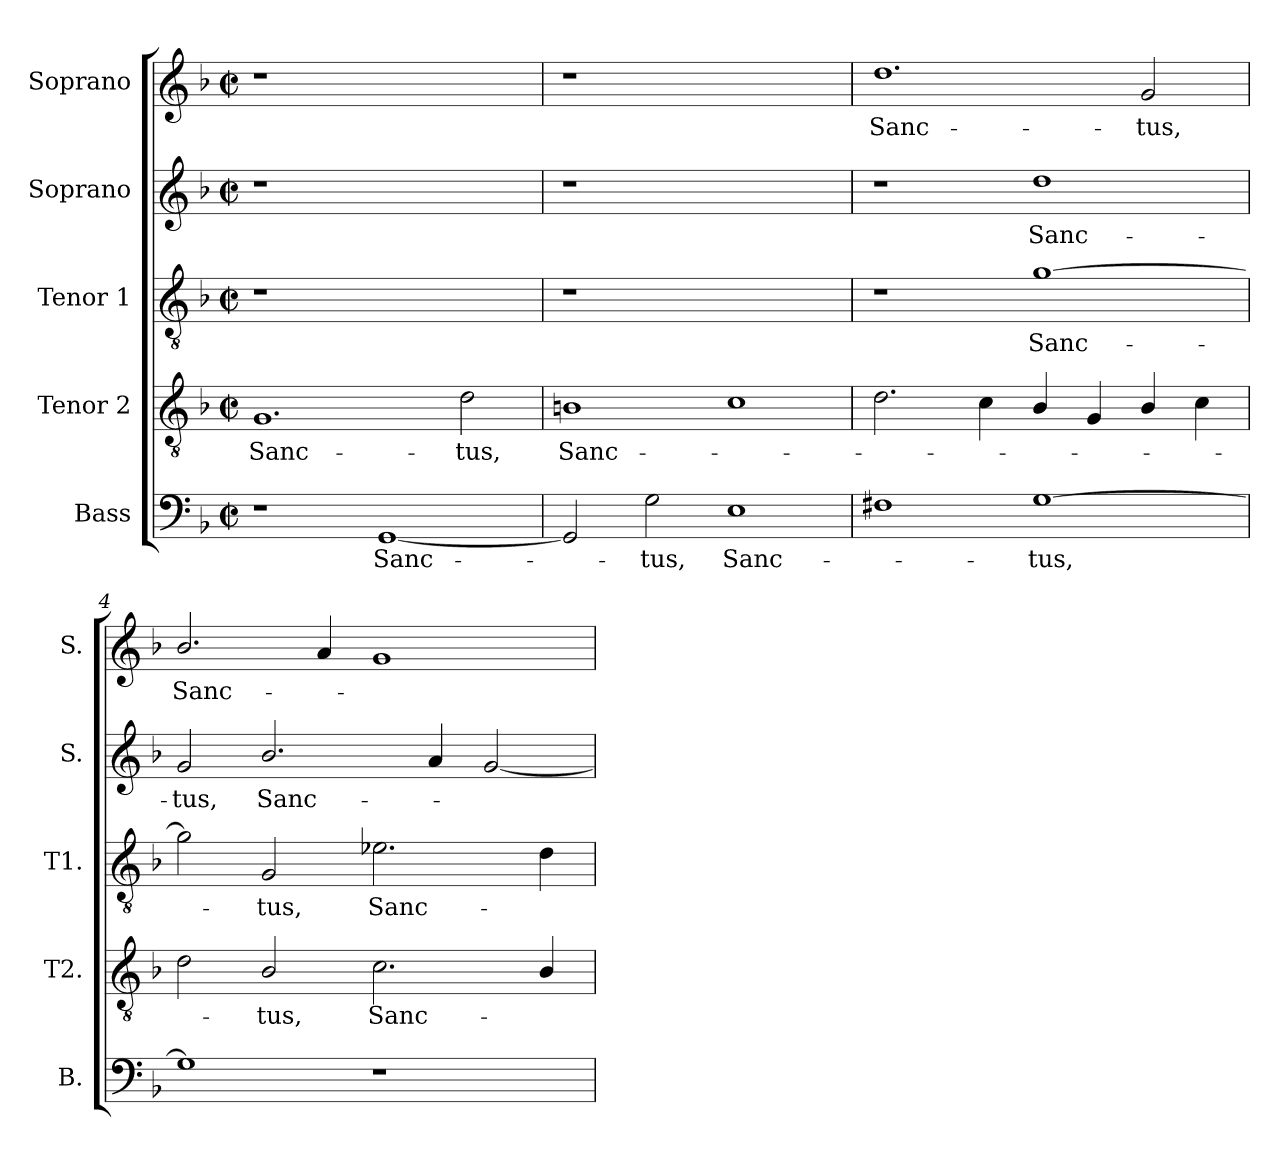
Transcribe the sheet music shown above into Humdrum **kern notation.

**kern	**text	**kern	**text	**kern	**text	**kern	**text	**kern	**text
*part5	*part5	*part4	*part4	*part3	*part3	*part2	*part2	*part1	*part1
*staff5	*staff5	*staff4	*staff4	*staff3	*staff3	*staff2	*staff2	*staff1	*staff1
*I"Bass	*	*I"Tenor 2	*	*I"Tenor 1	*	*I"Soprano	*	*I"Soprano	*
*I'B.	*	*I'T2.	*	*I'T1.	*	*I'S.	*	*I'S.	*
!!LO:PB:g=z
*clefF4	*	*clefGv2	*	*clefGv2	*	*clefG2	*	*clefG2	*
*	*	*ITrd7c12	*	*ITrd7c12	*	*	*	*	*
*k[b-]	*	*k[b-]	*	*k[b-]	*	*k[b-]	*	*k[b-]	*
*F:	*	*F:	*	*F:	*	*F:	*	*F:	*
*M2/2	*	*M2/2	*	*M2/2	*	*M2/2	*	*M2/2	*
*met(c|)	*	*met(c|)	*	*met(c|)	*	*met(c|)	*	*met(c|)	*
=1	=1	=1	=1	=1	=1	=1	=1	=1	=1
!	!	!	!LO:LY:b:color=#000000	!LO:N:vis=1	!	!LO:N:vis=1	!	!LO:N:vis=1	!
1r	.	1.GGi	Sanc-	1r	.	1r	.	1r	.
!	!LO:LY:b:color=#000000	!	!	!	!	!	!	!	!
[<1GGi	Sanc-	.	.	1ryy	.	1ryy	.	1ryy	.
!	!	!	!LO:LY:b:color=#000000	!	!	!	!	!	!
.	.	2Di\	-tus,	.	.	.	.	.	.
=2	=2	=2	=2	=2	=2	=2	=2	=2	=2
!	!	!	!LO:LY:b:color=#000000	!LO:N:vis=1	!	!LO:N:vis=1	!	!LO:N:vis=1	!
2GGi/]	.	1BBni	Sanc-	1r	.	1r	.	1r	.
!	!LO:LY:b:color=#000000	!	!	!	!	!	!	!	!
2Gi\	-tus,	.	.	.	.	.	.	.	.
!	!LO:LY:b:color=#000000	!	!	!	!	!	!	!	!
1Ei	Sanc-	1Ci	.	1ryy	.	1ryy	.	1ryy	.
=3	=3	=3	=3	=3	=3	=3	=3	=3	=3
!	!	!	!	!	!	!	!	!	!LO:LY:b:color=#000000
1F#Xi	.	2.Di\	.	1r	.	1r	.	1.ddi	Sanc-
.	.	4Ci\	.	.	.	.	.	.	.
!	!LO:LY:b:color=#000000	!	!	!	!	!	!	!	!
!	!	!	!	!	!LO:LY:b:color=#000000	!	!	!	!
!	!	!	!	!	!	!	!LO:LY:b:color=#000000	!	!
[>1Gi	-tus,	4BB-i/	.	[>1Gi	Sanc-	1ddi	Sanc-	.	.
.	.	4GGi/	.	.	.	.	.	.	.
!	!	!	!	!	!	!	!	!	!LO:LY:b:color=#000000
.	.	4BB-i/	.	.	.	.	.	2gi/	-tus,
.	.	4Ci\	.	.	.	.	.	.	.
=4	=4	=4	=4	=4	=4	=4	=4	=4	=4
!	!	!	!	!	!	!	!LO:LY:b:color=#000000	!	!
!	!	!	!	!	!	!	!	!	!LO:LY:b:color=#000000
1Gi]	.	2Di\	.	2Gi\]	.	2gi/	-tus,	2.b-i/	Sanc-
!	!	!	!LO:LY:b:color=#000000	!	!	!	!	!	!
!	!	!	!	!	!LO:LY:b:color=#000000	!	!	!	!
!	!	!	!	!	!	!	!LO:LY:b:color=#000000	!	!
.	.	2BB-i/	-tus,	2GGi/	-tus,	2.b-i/	Sanc-	.	.
.	.	.	.	.	.	.	.	4ai/	.
!	!	!	!LO:LY:b:color=#000000	!	!	!	!	!	!
!	!	!	!	!	!LO:LY:b:color=#000000	!	!	!	!
1r	.	2.Ci\	Sanc-	2.E-Xi\	Sanc-	.	.	1gi	.
.	.	.	.	.	.	4ai/	.	.	.
.	.	.	.	.	.	[<2gi/	.	.	.
.	.	4BB-i/	.	4Di\	.	.	.	.	.
=	=	=	=	=	=	=	=	=	=
*-	*-	*-	*-	*-	*-	*-	*-	*-	*-
